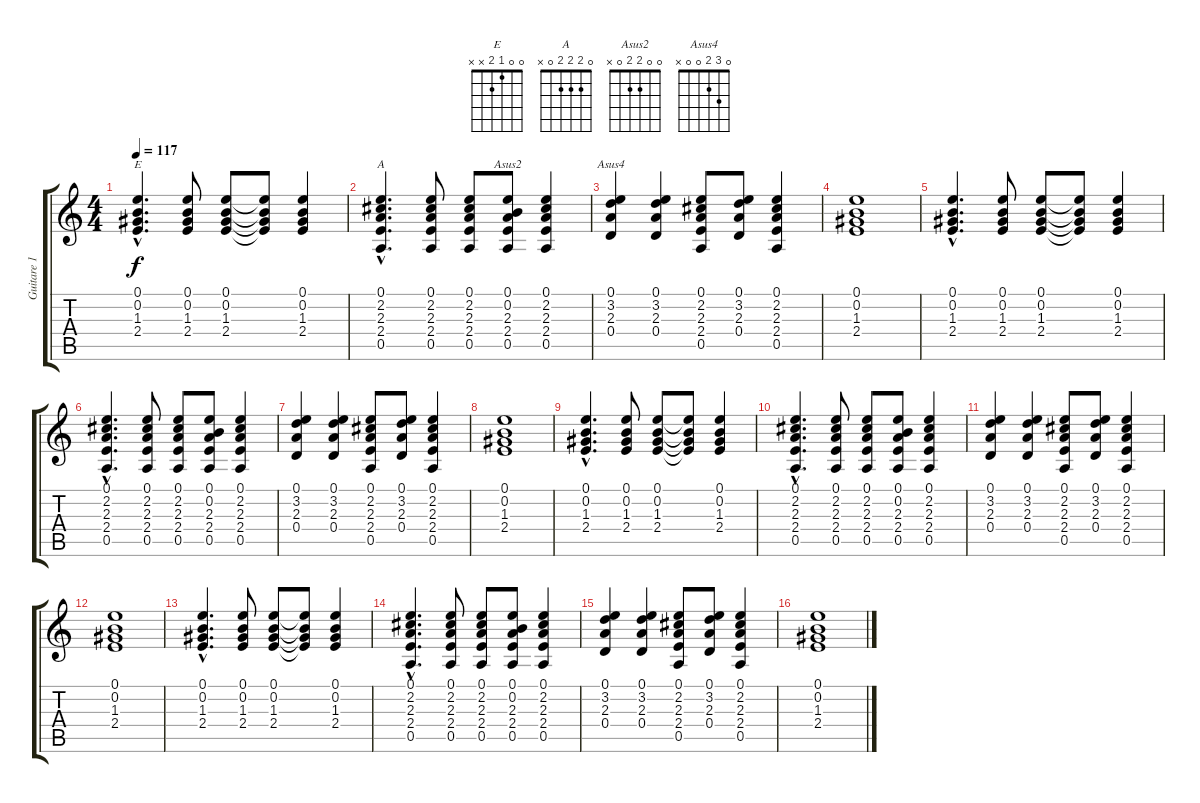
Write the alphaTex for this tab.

\track ("Guitare 1" "Guitare 1") {instrument electricguitarclean}
\staff {score tabs}
\tuning (E4 B3 G3 D3 A2 E2) {hide}
\chord ("E" 0 0 1 2 x x)
\chord ("A" 0 2 2 2 0 x)
\chord ("Asus2" 0 0 2 2 0 x)
\chord ("Asus4" 0 3 2 0 0 x)
\ts (4 4)
\tempo 117
\clef g2
\ks c
(0.1{hac} 0.2{hac} 1.3{hac} 2.4{hac}).4{d ch "E" dy f} (0.1 0.2 1.3 2.4).8 (0.1 0.2 1.3 2.4).8 (0.1{t} 0.2{t} 1.3{t} 2.4{t}).8 (0.1 0.2 1.3 2.4).4 |
(0.1{hac} 2.2{hac} 2.3{hac} 2.4{hac} 0.5{hac}).4{d ch "A"} (0.1 2.2 2.3 2.4 0.5).8 (0.1 2.2 2.3 2.4 0.5).8 (0.1 0.2 2.3 2.4 0.5).8{ch "Asus2"} (0.1 2.2 2.3 2.4 0.5).4 |
(0.1 3.2 2.3 0.4).4{ch "Asus4"} (0.1 3.2 2.3 0.4).4 (0.1 2.2 2.3 2.4 0.5).8 (0.1 3.2 2.3 0.4).8 (0.1 2.2 2.3 2.4 0.5).4 |
(0.1 0.2 1.3 2.4).1 |
(0.1{hac} 0.2{hac} 1.3{hac} 2.4{hac}).4{d} (0.1 0.2 1.3 2.4).8 (0.1 0.2 1.3 2.4).8 (0.1{t} 0.2{t} 1.3{t} 2.4{t}).8 (0.1 0.2 1.3 2.4).4 |
(0.1{hac} 2.2{hac} 2.3{hac} 2.4{hac} 0.5{hac}).4{d} (0.1 2.2 2.3 2.4 0.5).8 (0.1 2.2 2.3 2.4 0.5).8 (0.1 0.2 2.3 2.4 0.5).8 (0.1 2.2 2.3 2.4 0.5).4 |
(0.1 3.2 2.3 0.4).4 (0.1 3.2 2.3 0.4).4 (0.1 2.2 2.3 2.4 0.5).8 (0.1 3.2 2.3 0.4).8 (0.1 2.2 2.3 2.4 0.5).4 |
(0.1 0.2 1.3 2.4).1 |
(0.1{hac} 0.2{hac} 1.3{hac} 2.4{hac}).4{d} (0.1 0.2 1.3 2.4).8 (0.1 0.2 1.3 2.4).8 (0.1{t} 0.2{t} 1.3{t} 2.4{t}).8 (0.1 0.2 1.3 2.4).4 |
(0.1{hac} 2.2{hac} 2.3{hac} 2.4{hac} 0.5{hac}).4{d} (0.1 2.2 2.3 2.4 0.5).8 (0.1 2.2 2.3 2.4 0.5).8 (0.1 0.2 2.3 2.4 0.5).8 (0.1 2.2 2.3 2.4 0.5).4 |
(0.1 3.2 2.3 0.4).4 (0.1 3.2 2.3 0.4).4 (0.1 2.2 2.3 2.4 0.5).8 (0.1 3.2 2.3 0.4).8 (0.1 2.2 2.3 2.4 0.5).4 |
(0.1 0.2 1.3 2.4).1 |
(0.1{hac} 0.2{hac} 1.3{hac} 2.4{hac}).4{d} (0.1 0.2 1.3 2.4).8 (0.1 0.2 1.3 2.4).8 (0.1{t} 0.2{t} 1.3{t} 2.4{t}).8 (0.1 0.2 1.3 2.4).4 |
(0.1{hac} 2.2{hac} 2.3{hac} 2.4{hac} 0.5{hac}).4{d} (0.1 2.2 2.3 2.4 0.5).8 (0.1 2.2 2.3 2.4 0.5).8 (0.1 0.2 2.3 2.4 0.5).8 (0.1 2.2 2.3 2.4 0.5).4 |
(0.1 3.2 2.3 0.4).4 (0.1 3.2 2.3 0.4).4 (0.1 2.2 2.3 2.4 0.5).8 (0.1 3.2 2.3 0.4).8 (0.1 2.2 2.3 2.4 0.5).4 |
(0.1 0.2 1.3 2.4).1
